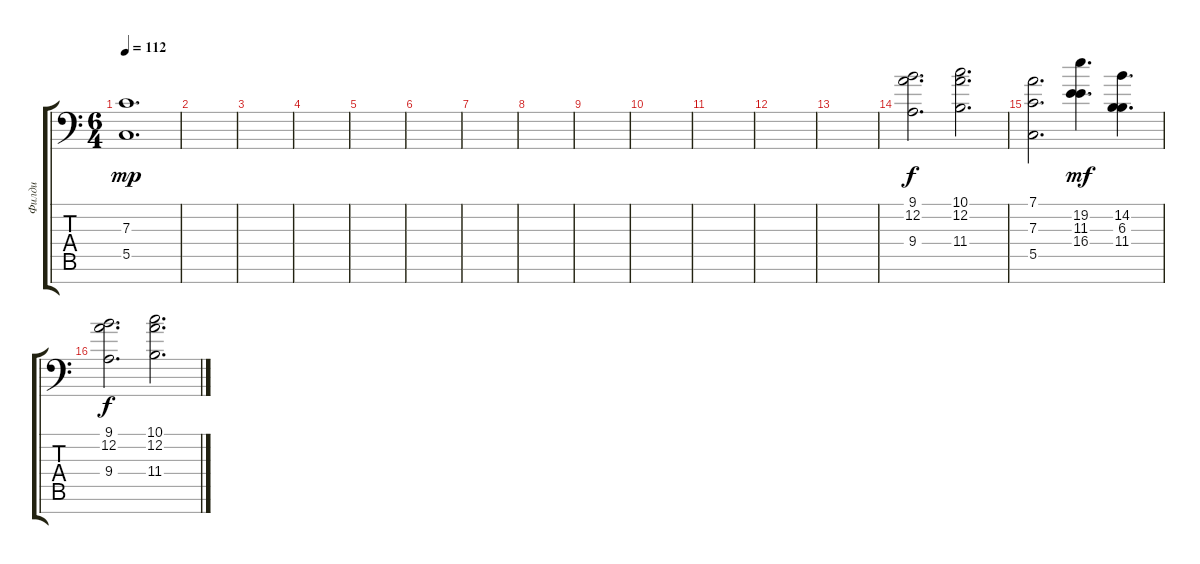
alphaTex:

\track ("Филди" "Филди") {instrument brightacousticpiano}
\staff {score tabs}
\tuning (D4 A3 F3 C3 G2 D2 A1) {hide}
\ts (6 4)
\tempo 112
\clef f4
\ks c
(7.3 5.5).1{d dy mp} |
|
|
|
|
|
|
|
|
|
|
|
|
(9.1 12.2 9.4).2{d dy f} (10.1 12.2 11.4).2{d} |
(7.1 7.3 5.5).2{d} (19.2 11.3 16.4).4{d dy mf} (14.2 6.3 11.4).4{d} |
(9.1 12.2 9.4).2{d dy f} (10.1 12.2 11.4).2{d}
